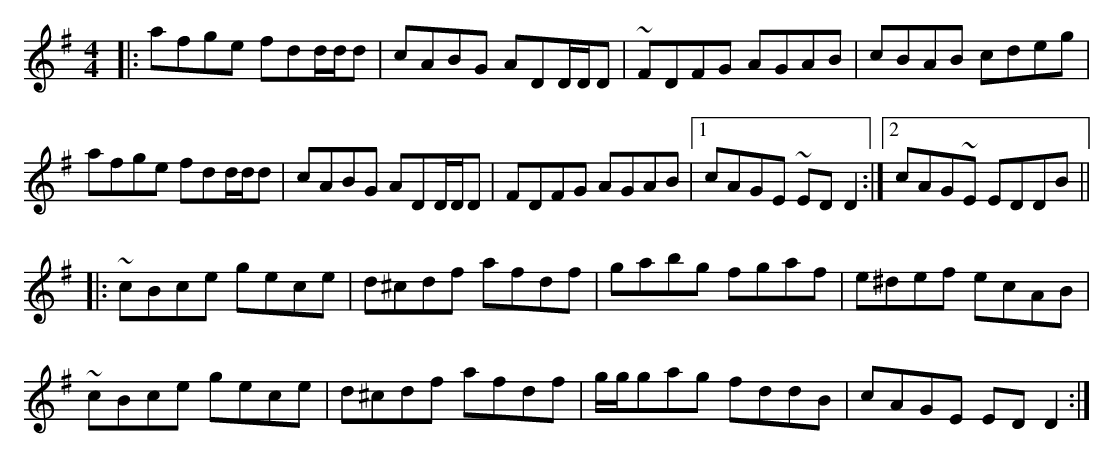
X:1
M:4/4
K:Dmix
|:afge fdd/d/d|cABG ADD/D/D|~FDFG AGAB|cBAB cdeg|
afge fdd/d/d|cABG ADD/D/D|FDFG AGAB|1 cAGE ~EDD2:|2 cAG~E EDDB||
|:~cBce gece|d^cdf afdf|gabg fgaf|e^def ecAB|
~cBce gece|d^cdf afdf|g/g/gag fddB|cAGE EDD2:|
